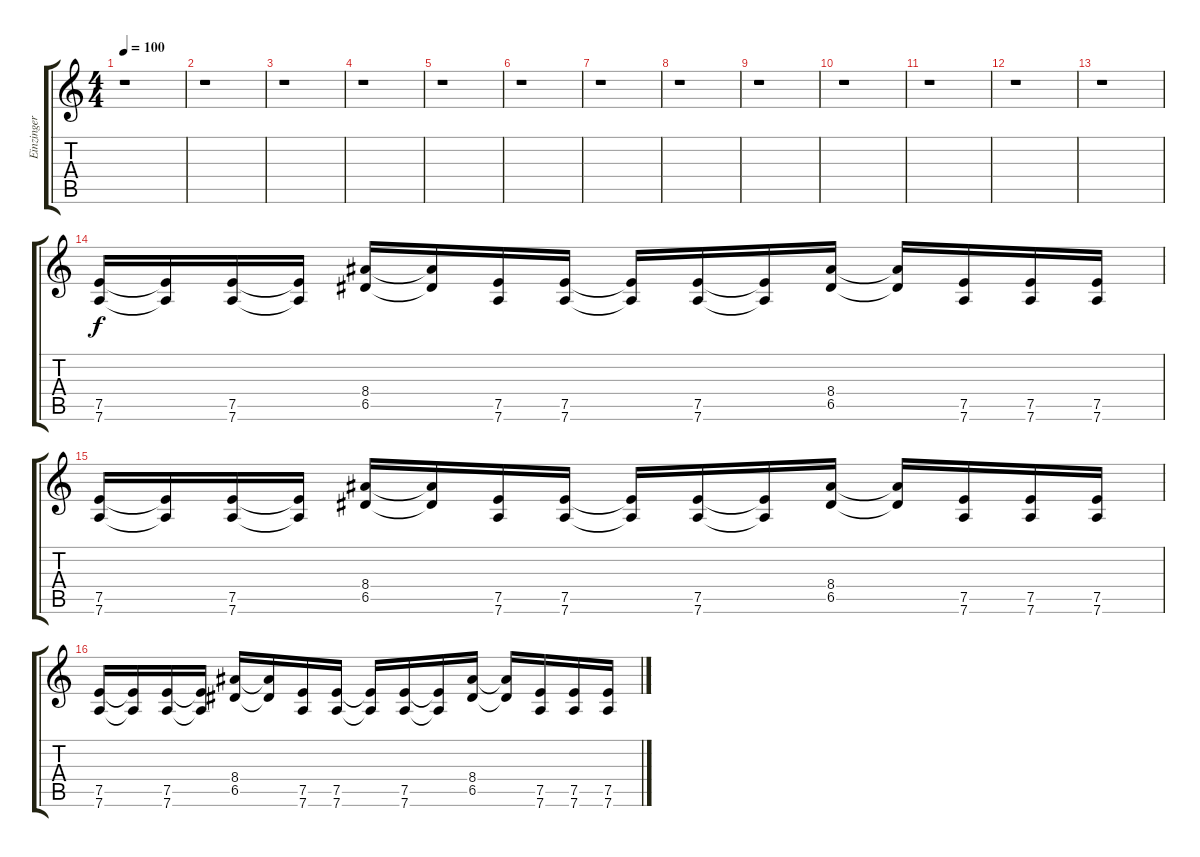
\track ("Einzinger Double" "Einzinger ") {instrument overdrivenguitar}
\staff {score tabs}
\tuning (E4 B3 G3 D3 A2 D2) {hide}
\ts (4 4)
\tempo 100
\clef g2
\ks c
r.1{dy f instrument overdrivenguitar} |
r.1 |
r.1 |
r.1 |
r.1 |
r.1 |
r.1 |
r.1 |
r.1 |
r.1 |
r.1 |
r.1 |
r.1 |
(7.5 7.6).16 (7.5{t} 7.6{t}).16 (7.5 7.6).16 (7.5{t} 7.6{t}).16 (8.4 6.5).16 (8.4{t} 6.5{t}).16 (7.5 7.6).16 (7.5 7.6).16 (7.5{t} 7.6{t}).16 (7.5 7.6).16 (7.5{t} 7.6{t}).16 (8.4 6.5).16 (8.4{t} 6.5{t}).16 (7.5 7.6).16 (7.5 7.6).16 (7.5 7.6).16 |
(7.5 7.6).16 (7.5{t} 7.6{t}).16 (7.5 7.6).16 (7.5{t} 7.6{t}).16 (8.4 6.5).16 (8.4{t} 6.5{t}).16 (7.5 7.6).16 (7.5 7.6).16 (7.5{t} 7.6{t}).16 (7.5 7.6).16 (7.5{t} 7.6{t}).16 (8.4 6.5).16 (8.4{t} 6.5{t}).16 (7.5 7.6).16 (7.5 7.6).16 (7.5 7.6).16 |
(7.5 7.6).16 (7.5{t} 7.6{t}).16 (7.5 7.6).16 (7.5{t} 7.6{t}).16 (8.4 6.5).16 (8.4{t} 6.5{t}).16 (7.5 7.6).16 (7.5 7.6).16 (7.5{t} 7.6{t}).16 (7.5 7.6).16 (7.5{t} 7.6{t}).16 (8.4 6.5).16 (8.4{t} 6.5{t}).16 (7.5 7.6).16 (7.5 7.6).16 (7.5 7.6).16
